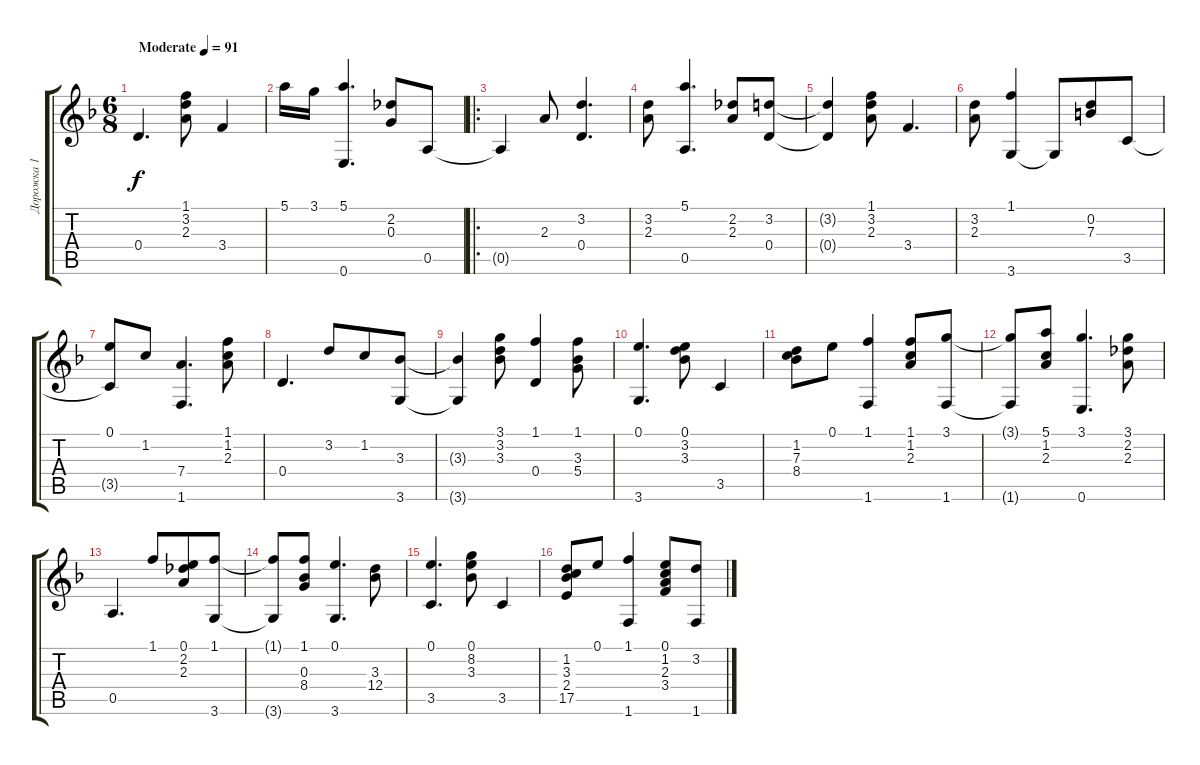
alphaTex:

\track ("Дорожка 1" "Дорожка 1") {instrument acousticguitarnylon}
\staff {score tabs}
\tuning (E4 B3 G3 D3 A2 E2) {hide}
\ts (6 8)
\tempo (91 "Moderate")
\clef g2
\ks dminor
0.4.4{d dy f instrument acousticguitarnylon} (1.1 3.2 2.3).8 3.4.4 |
5.1.16 3.1.16 (5.1 0.6).4{d} (2.2 0.3).8 0.5.8 |
\ro
0.5{t}.4 2.3.8 (3.2 0.4).4{d} |
(3.2 2.3).8 (5.1 0.5).4{d} (2.2 2.3).8 (3.2 0.4).8 |
(3.2{t} 0.4{t}).4 (1.1 3.2 2.3).8 3.4.4{d} |
(3.2 2.3).8 (1.1 3.6).4 3.6{t}.8 (0.2 7.3).8 3.5.8 |
(0.1 3.5{t}).8 1.2.8 (7.4 1.6).4{d} (1.1 1.2 2.3).8 |
0.4.4{d} 3.2.8 1.2.8 (3.3 3.6).8 |
(3.3{t} 3.6{t}).4 (3.1 3.2 3.3).8 (1.1 0.4).4 (1.1 3.3 5.4).8 |
(0.1 3.6).4{d} (0.1 3.2 3.3).8 3.5.4 |
(1.2 7.3 8.4).8 0.1.8 (1.1 1.6).4 (1.1 1.2 2.3).8 (3.1 1.6).8 |
(3.1{t} 1.6{t}).8 (5.1 1.2 2.3).8 (3.1 0.6).4{d} (3.1 2.2 2.3).8 |
0.5.4{d} 1.1.8 (0.1 2.2 2.3).8 (1.1 3.6).8 |
(1.1{t} 3.6{t}).8 (1.1 0.3 8.4).8 (0.1 3.6).4{d} (3.3 12.4).8 |
(0.1 3.5).4{d} (0.1 8.2 3.3).8 3.5.4 |
(1.2 3.3 2.4 17.5).8 0.1.8 (1.1 1.6).4 (0.1 1.2 2.3 3.4).8 (3.2 1.6).8
